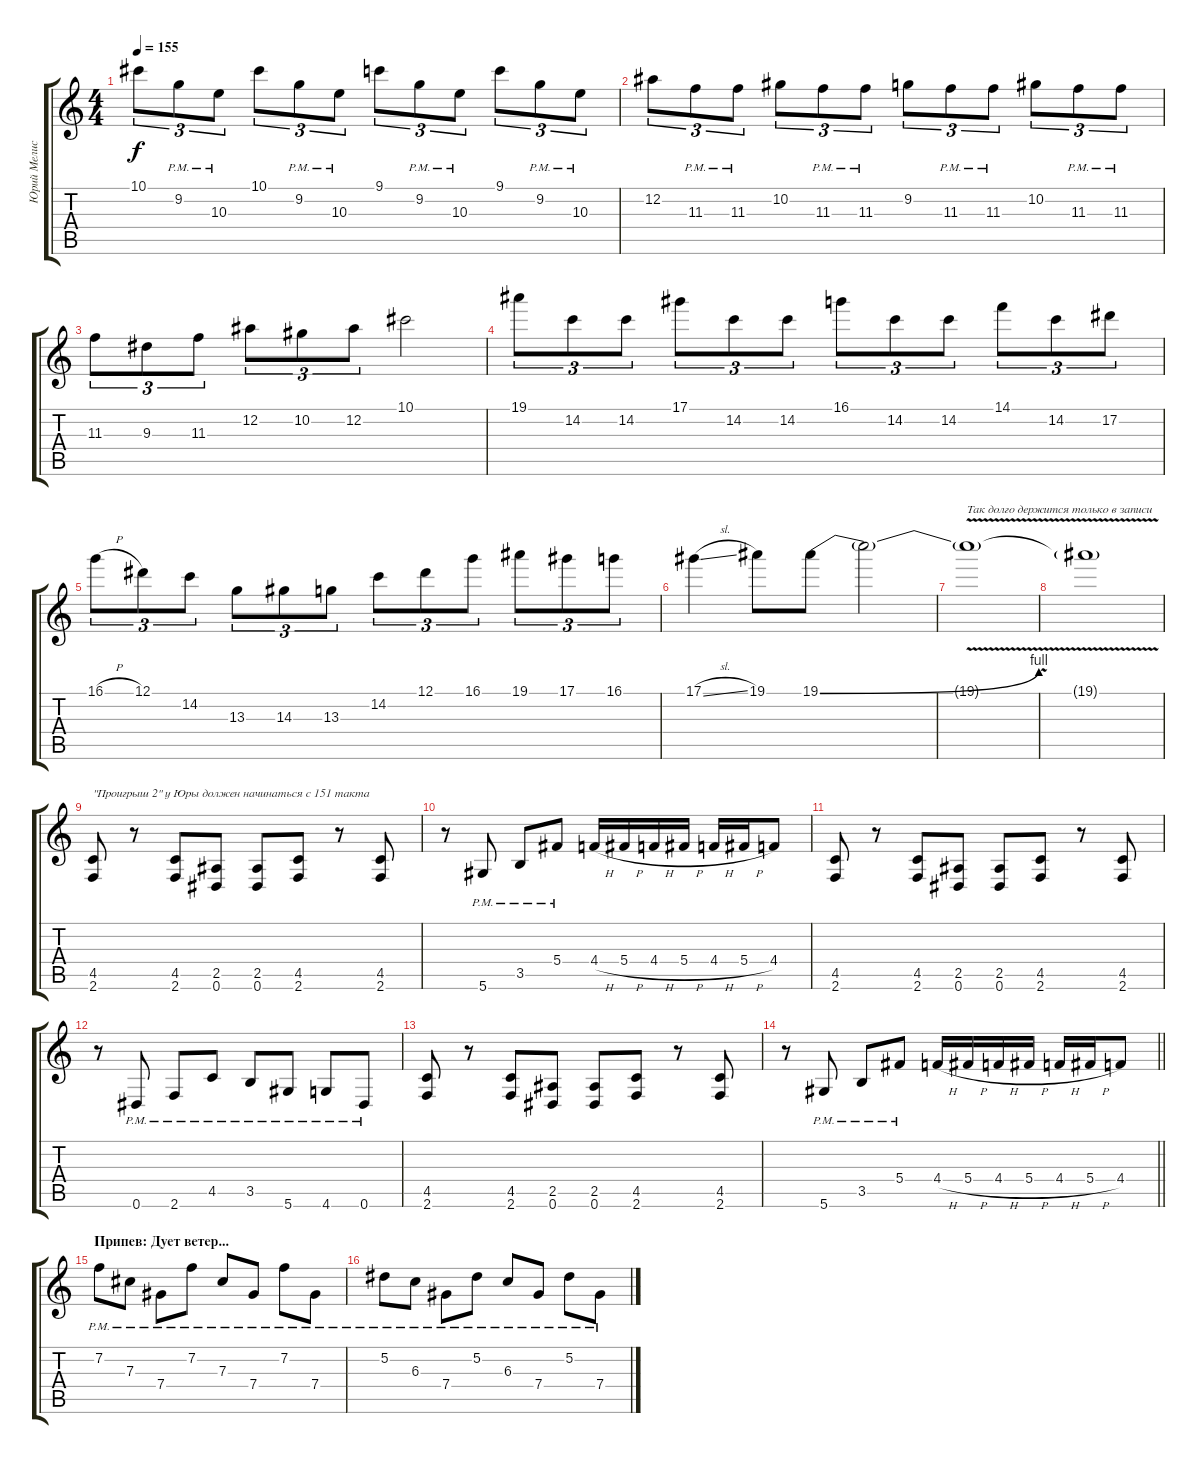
\track ("Юрий Мелисов" "Юрий Мелис") {instrument distortionguitar}
\staff {score tabs}
\tuning (Eb4 Bb3 Gb3 Db3 Ab2 Eb2) {hide}
\ts (4 4)
\tempo 155
\clef g2
\ks c
10.1.8{tu (3 2) dy f} 9.2{pm}.8{tu (3 2)} 10.3{pm}.8{tu (3 2)} 10.1.8{tu (3 2)} 9.2{pm}.8{tu (3 2)} 10.3{pm}.8{tu (3 2)} 9.1.8{tu (3 2)} 9.2{pm}.8{tu (3 2)} 10.3{pm}.8{tu (3 2)} 9.1.8{tu (3 2)} 9.2{pm}.8{tu (3 2)} 10.3{pm}.8{tu (3 2)} |
12.2.8{tu (3 2)} 11.3{pm}.8{tu (3 2)} 11.3{pm}.8{tu (3 2)} 10.2.8{tu (3 2)} 11.3{pm}.8{tu (3 2)} 11.3{pm}.8{tu (3 2)} 9.2.8{tu (3 2)} 11.3{pm}.8{tu (3 2)} 11.3{pm}.8{tu (3 2)} 10.2.8{tu (3 2)} 11.3{pm}.8{tu (3 2)} 11.3{pm}.8{tu (3 2)} |
11.3.8{tu (3 2)} 9.3.8{tu (3 2)} 11.3.8{tu (3 2)} 12.2.8{tu (3 2)} 10.2.8{tu (3 2)} 12.2.8{tu (3 2)} 10.1.2 |
19.1.8{tu (3 2)} 14.2.8{tu (3 2)} 14.2.8{tu (3 2)} 17.1.8{tu (3 2)} 14.2.8{tu (3 2)} 14.2.8{tu (3 2)} 16.1.8{tu (3 2)} 14.2.8{tu (3 2)} 14.2.8{tu (3 2)} 14.1.8{tu (3 2)} 14.2.8{tu (3 2)} 17.2.8{tu (3 2)} |
16.1{h}.8{tu (3 2)} 12.1.8{tu (3 2)} 14.2.8{tu (3 2)} 13.3.8{tu (3 2)} 14.3.8{tu (3 2)} 13.3.8{tu (3 2)} 14.2.8{tu (3 2)} 12.1.8{tu (3 2)} 16.1.8{tu (3 2)} 19.1.8{tu (3 2)} 17.1.8{tu (3 2)} 16.1.8{tu (3 2)} |
17.1{sl}.4 19.1.8 19.1{be (bend 0 0 60 4)}.8 19.1{t}.2 |
19.1{v t}.1{txt "Так долго держится только в записи" volume 5} |
19.1{t}.1 |
(4.5 2.6).8{txt "\"Проигрыш 2\" у Юры должен начинаться с 151 такта" volume 16 balance 12} r.8 (4.5 2.6).8 (2.5 0.6).8 (2.5 0.6).8 (4.5 2.6).8 r.8 (4.5 2.6).8 |
r.8 5.6{pm}.8 3.5{pm}.8 5.4{pm}.8 4.4{h}.16 5.4{h}.16 4.4{h}.16 5.4{h}.16 4.4{h}.16 5.4{h}.16 4.4.8 |
(4.5 2.6).8 r.8 (4.5 2.6).8 (2.5 0.6).8 (2.5 0.6).8 (4.5 2.6).8 r.8 (4.5 2.6).8 |
r.8 0.6{pm}.8 2.6{pm}.8 4.5{pm}.8 3.5{pm}.8 5.6{pm}.8 4.6{pm}.8 0.6{pm}.8 |
(4.5 2.6).8 r.8 (4.5 2.6).8 (2.5 0.6).8 (2.5 0.6).8 (4.5 2.6).8 r.8 (4.5 2.6).8 |
\barLineRight lightlight
r.8 5.6{pm}.8 3.5{pm}.8 5.4{pm}.8 4.4{h}.16 5.4{h}.16 4.4{h}.16 5.4{h}.16 4.4{h}.16 5.4{h}.16 4.4.8 |
\section ("" "Припев: Дует ветер...")
7.2{pm}.8 7.3{pm}.8 7.4{pm}.8 7.2{pm}.8 7.3{pm}.8 7.4{pm}.8 7.2{pm}.8 7.4{pm}.8 |
5.2{pm}.8 6.3{pm}.8 7.4{pm}.8 5.2{pm}.8 6.3{pm}.8 7.4{pm}.8 5.2{pm}.8 7.4{pm}.8
